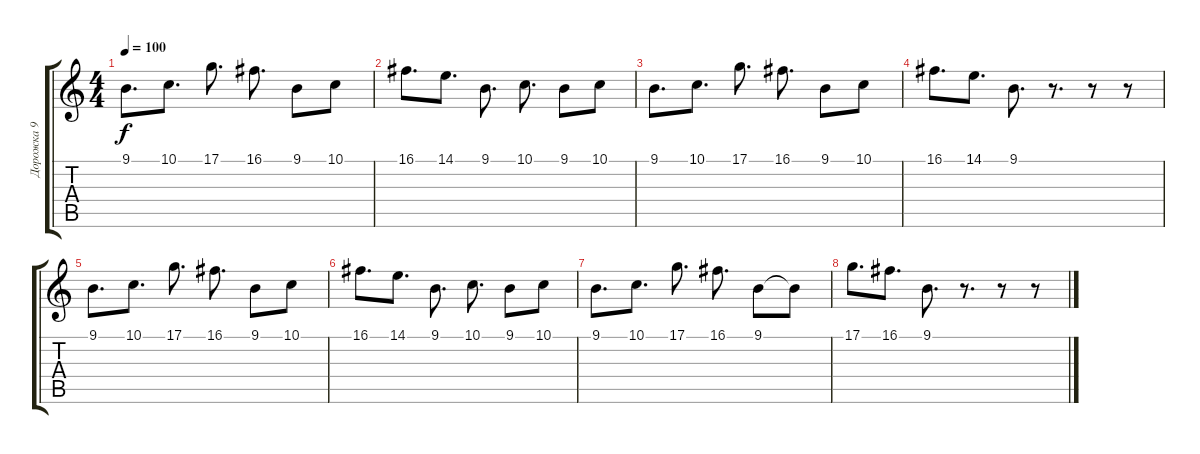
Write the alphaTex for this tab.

\track ("Дорожка 9" "Дорожка 9") {instrument fx5brightness}
\staff {score tabs}
\tuning (D4 A3 F3 C3 G2 D2) {hide}
\ts (4 4)
\tempo 100
\clef g2
\ks c
9.1.8{d dy f} 10.1.8{d} 17.1.8{d} 16.1.8{d} 9.1.8 10.1.8 |
16.1.8{d} 14.1.8{d} 9.1.8{d} 10.1.8{d} 9.1.8 10.1.8 |
9.1.8{d} 10.1.8{d} 17.1.8{d} 16.1.8{d} 9.1.8 10.1.8 |
16.1.8{d} 14.1.8{d} 9.1.8{d} r.8{d} r.8 r.8 |
9.1.8{d} 10.1.8{d} 17.1.8{d} 16.1.8{d} 9.1.8 10.1.8 |
16.1.8{d} 14.1.8{d} 9.1.8{d} 10.1.8{d} 9.1.8 10.1.8 |
9.1.8{d} 10.1.8{d} 17.1.8{d} 16.1.8{d} 9.1.8 9.1{t}.8 |
17.1.8{d} 16.1.8{d} 9.1.8{d} r.8{d} r.8 r.8
